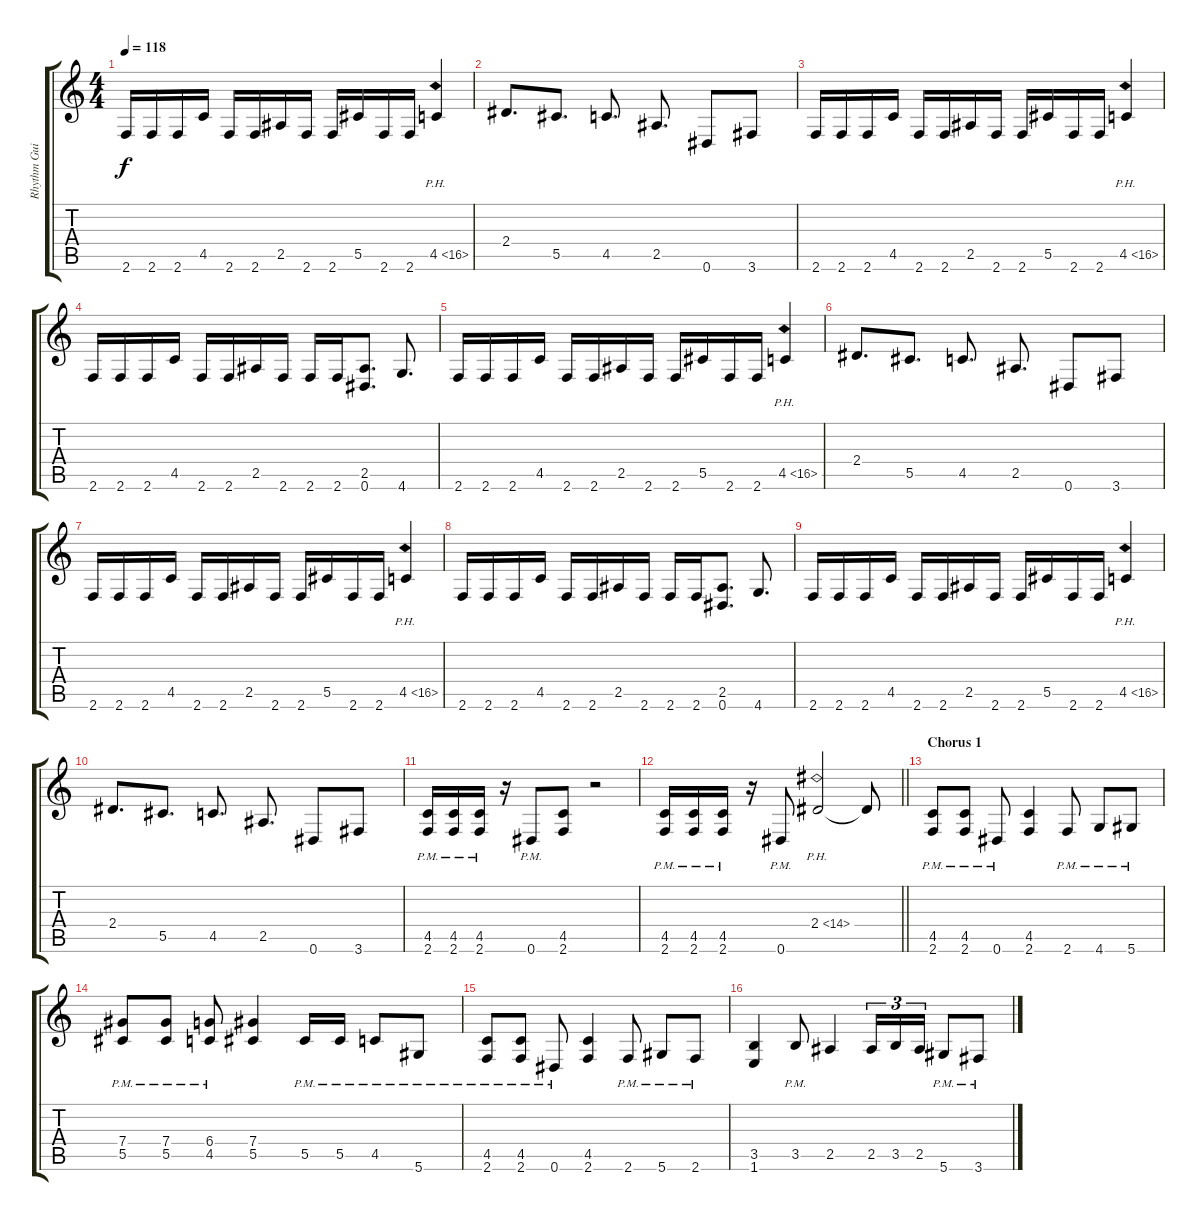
\track ("Rhythm Guitar" "Rhythm Gui") {instrument distortionguitar}
\staff {score tabs}
\tuning (Eb4 Bb3 Gb3 Db3 Ab2 Eb2) {hide}
\ts (4 4)
\tempo 118
\clef g2
\ks c
2.6.16{dy f} 2.6.16 2.6.16 4.5.16 2.6.16 2.6.16 2.5.16 2.6.16 2.6.16 5.5.16 2.6.16 2.6.16 4.5{ph 12}.4 |
2.4.8{d} 5.5.8{d} 4.5.8{d} 2.5.8{d} 0.6.8 3.6.8 |
2.6.16 2.6.16 2.6.16 4.5.16 2.6.16 2.6.16 2.5.16 2.6.16 2.6.16 5.5.16 2.6.16 2.6.16 4.5{ph 12}.4 |
2.6.16 2.6.16 2.6.16 4.5.16 2.6.16 2.6.16 2.5.16 2.6.16 2.6.16 2.6.16 (2.5 0.6).8{d} 4.6.8{d} |
2.6.16 2.6.16 2.6.16 4.5.16 2.6.16 2.6.16 2.5.16 2.6.16 2.6.16 5.5.16 2.6.16 2.6.16 4.5{ph 12}.4 |
2.4.8{d} 5.5.8{d} 4.5.8{d} 2.5.8{d} 0.6.8 3.6.8 |
2.6.16 2.6.16 2.6.16 4.5.16 2.6.16 2.6.16 2.5.16 2.6.16 2.6.16 5.5.16 2.6.16 2.6.16 4.5{ph 12}.4 |
2.6.16 2.6.16 2.6.16 4.5.16 2.6.16 2.6.16 2.5.16 2.6.16 2.6.16 2.6.16 (2.5 0.6).8{d} 4.6.8{d} |
2.6.16 2.6.16 2.6.16 4.5.16 2.6.16 2.6.16 2.5.16 2.6.16 2.6.16 5.5.16 2.6.16 2.6.16 4.5{ph 12}.4 |
2.4.8{d} 5.5.8{d} 4.5.8{d} 2.5.8{d} 0.6.8 3.6.8 |
(4.5 2.6{pm}).16 (4.5 2.6{pm}).16 (4.5 2.6{pm}).16 r.16 0.6{pm}.8 (4.5 2.6).8 r.2 |
\barLineRight lightlight
(4.5 2.6{pm}).16 (4.5 2.6{pm}).16 (4.5 2.6{pm}).16 r.16 0.6{pm}.8 2.4{ph 12}.2 2.4{t}.8 |
\section ("" "Chorus 1")
(4.5{pm} 2.6{pm}).8 (4.5{pm} 2.6{pm}).8 0.6{pm}.8 (4.5 2.6).4 2.6{pm}.8 4.6{pm}.8 5.6{pm}.8 |
(7.4{pm} 5.5{pm}).8 (7.4{pm} 5.5{pm}).8 (6.4{pm} 4.5{pm}).8 (7.4 5.5).4 5.5{pm}.16 5.5{pm}.16 4.5{pm}.8 5.6{pm}.8 |
(4.5{pm} 2.6{pm}).8 (4.5{pm} 2.6{pm}).8 0.6{pm}.8 (4.5 2.6).4 2.6{pm}.8 5.6{pm}.8 2.6{pm}.8 |
(3.5 1.6).4 3.5{pm}.8 2.5.4 2.5.16{tu (3 2)} 3.5.16{tu (3 2)} 2.5.16{tu (3 2)} 5.6{pm}.8 3.6{pm}.8
